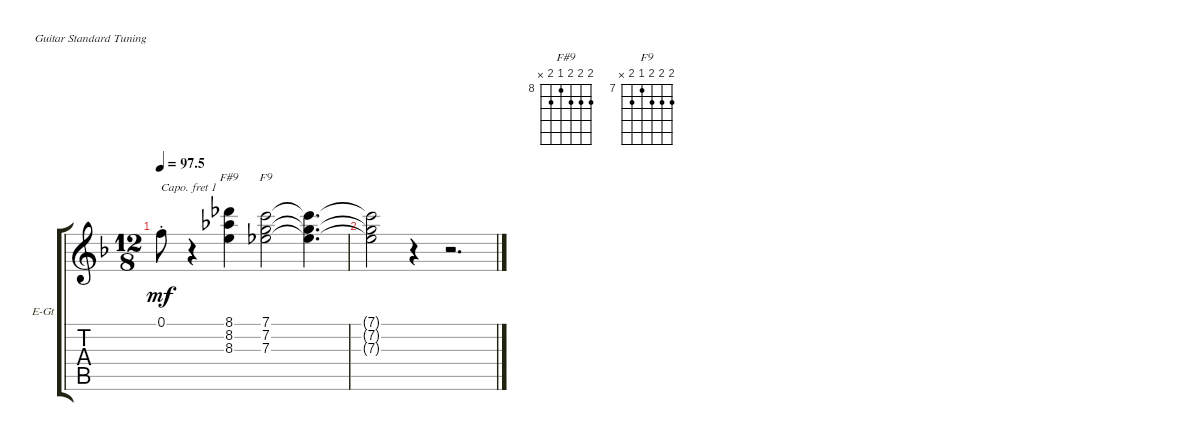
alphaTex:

\defaultSystemsLayout 4
\bracketExtendMode groupsimilarinstruments
\firstSystemTrackNameOrientation horizontal
\otherSystemsTrackNameOrientation horizontal
\track ("Electric Guitar" "E-Gt") {instrument electricguitarclean}
\staff {score tabs}
\capo 1
\tuning (E4 B3 G3 D3 A2 E2)
\chord ("F#9" 9 9 9 8 9 x) {firstfret 8}
\chord ("F9" 8 8 8 7 8 x) {firstfret 7}
\ts (12 8)
\tempo
97.5
\accidentals auto
\clef g2
\ottava regular
\simile none
\ks f
0.1{st}.8{dy mf} r.4 (8.1 8.2 8.3).4{ch "F#9"} (7.3 7.2 7.1).2{ch "F9"} (7.3{t} 7.2{t} 7.1{t}).4{d} |
(7.3{t} 7.2{t} 7.1{t}).2 r.4 r.2{d}
